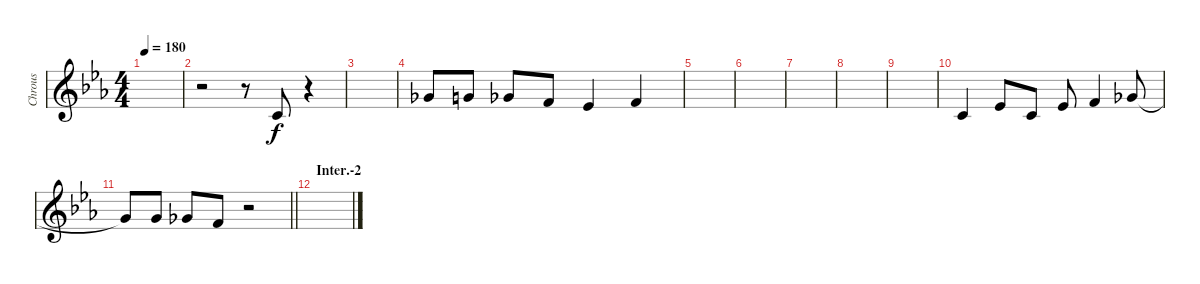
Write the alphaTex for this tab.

\track ("Chrous" "Chrous") {instrument viola}
\staff {score}
\tuning (E4 B3 G3 D3 A2 E2) {hide}
\ts (4 4)
\tempo 180
\clef g2
\ks cminor
|
r.2 r.8 1.2.8 r.4 |
|
2.1.8 3.1.8 2.1.8 1.1.8 4.2.4 1.1.4 |
|
|
|
|
|
1.2.4 4.2.8 1.2.8 4.2.8 1.1.4 7.2.8 |
\barLineRight lightlight
7.2{t}.8 3.1.8 7.2.8 1.1.8 r.2 |
\section ("" "Inter.-2")
